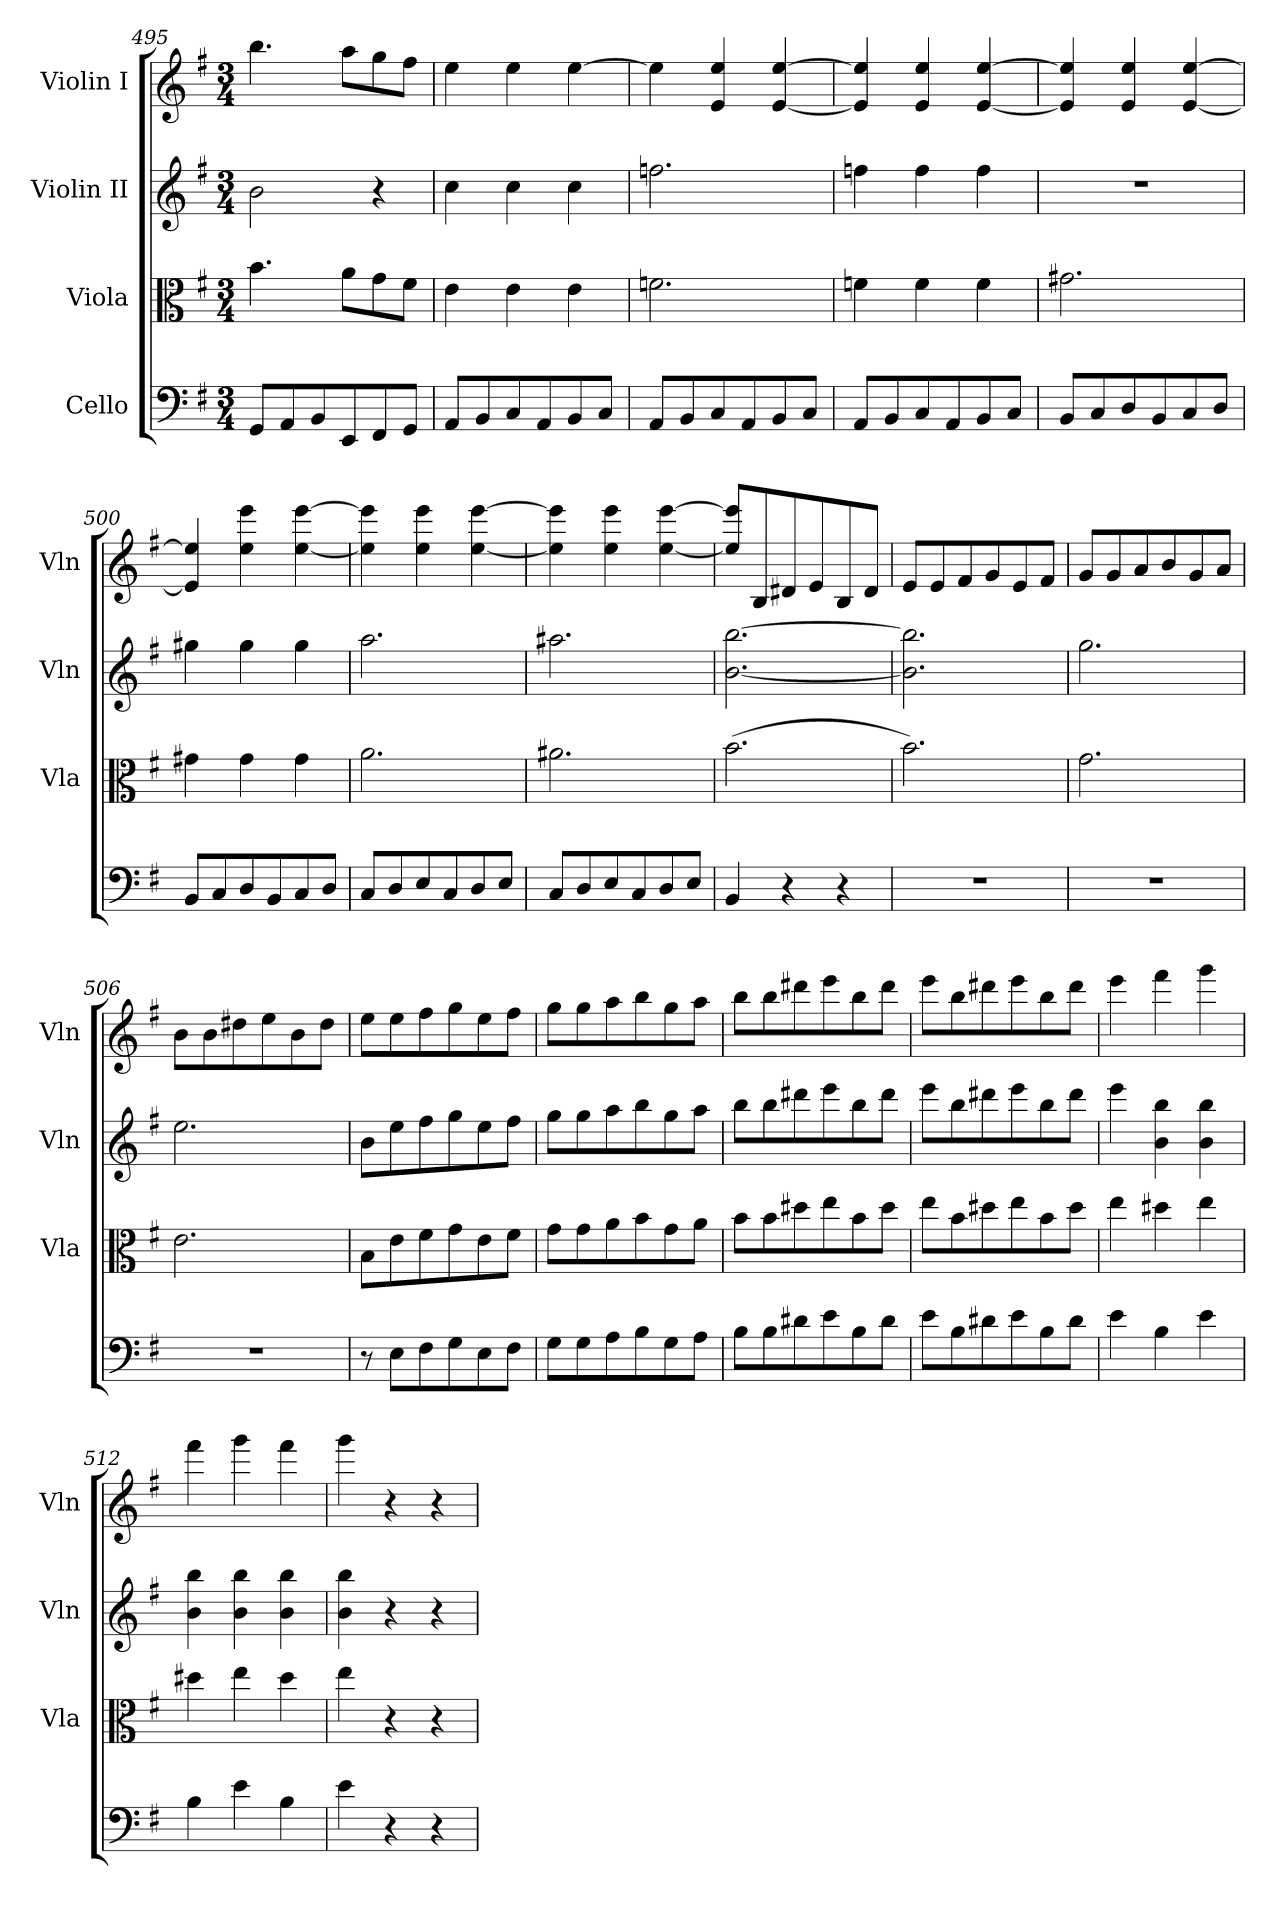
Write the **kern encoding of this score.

**kern	**kern	**kern	**kern
*part4	*part3	*part2	*part1
*staff4	*staff3	*staff2	*staff1
*I"Cello	*I"Viola	*I"Violin II	*I"Violin I
*	*I'Vla	*I'Vln	*I'Vln
*clefF4	*clefC3	*clefG2	*clefG2
*k[f#]	*k[f#]	*k[f#]	*k[f#]
*M3/4	*M3/4	*M3/4	*M3/4
=495	=495	=495	=495
8GG/L	4.b\	2b\	4.bb\
8AA/	.	.	.
8BB/	.	.	.
8EE/	8a\L	.	8aa\L
8FF#/	8g\	4r	8gg\
8GG/J	8f#\J	.	8ff#\J
=496	=496	=496	=496
8AA/L	4e\	4cc\	4ee\
8BB/	.	.	.
8C/	4e\	4cc\	4ee\
8AA/	.	.	.
8BB/	4e\	4cc\	[4ee\
8C/J	.	.	.
=497	=497	=497	=497
8AA/L	2.fn\	2.ffn\	4ee\]
8BB/	.	.	.
8C/	.	.	4e/ 4ee/
8AA/	.	.	.
8BB/	.	.	[4e/ [4ee/
8C/J	.	.	.
!!LO:PB:g=z
=498	=498	=498	=498
8AA/L	4fn\	4ffn\	4e/] 4ee/]
8BB/	.	.	.
8C/	4f\	4ff\	4e/ 4ee/
8AA/	.	.	.
8BB/	4f\	4ff\	[4e/ [4ee/
8C/J	.	.	.
=499	=499	=499	=499
8BB/L	2.g#X\	2.r	4e/] 4ee/]
8C/	.	.	.
8D/	.	.	4e/ 4ee/
8BB/	.	.	.
8C/	.	.	[4e/ [4ee/
8D/J	.	.	.
=500	=500	=500	=500
8BB/L	4g#X\	4gg#X\	4e/] 4ee/]
8C/	.	.	.
8D/	4g#\	4gg#\	4ee\ 4eee\
8BB/	.	.	.
8C/	4g#\	4gg#\	[4ee\ [4eee\
8D/J	.	.	.
=501	=501	=501	=501
8C/L	2.a\	2.aa\	4ee\] 4eee\]
8D/	.	.	.
8E/	.	.	4ee\ 4eee\
8C/	.	.	.
8D/	.	.	[4ee\ [4eee\
8E/J	.	.	.
=502	=502	=502	=502
8C/L	2.a#X\	2.aa#X\	4ee\] 4eee\]
8D/	.	.	.
8E/	.	.	4ee\ 4eee\
8C/	.	.	.
8D/	.	.	[4ee\ [4eee\
8E/J	.	.	.
=503	=503	=503	=503
4BB/	(>2.b\	[2.b\ [2.bb\	8ee/] 8eee/]L
.	.	.	8B/
4r	.	.	8d#X/
.	.	.	8e/
4r	.	.	8B/
.	.	.	8d#/J
=504	=504	=504	=504
2.r	2.b\)	2.b\] 2.bb\]	8e/L
.	.	.	8e/
.	.	.	8f#/
.	.	.	8g/
.	.	.	8e/
.	.	.	8f#/J
=505	=505	=505	=505
2.r	2.g\	2.gg\	8g/L
.	.	.	8g/
.	.	.	8a/
.	.	.	8b/
.	.	.	8g/
.	.	.	8a/J
=506	=506	=506	=506
2.r	2.e\	2.ee\	8b\L
.	.	.	8b\
.	.	.	8dd#X\
.	.	.	8ee\
.	.	.	8b\
.	.	.	8dd#\J
=507	=507	=507	=507
8r	8B\L	8b\L	8ee\L
8E\L	8e\	8ee\	8ee\
8F#\	8f#\	8ff#\	8ff#\
8G\	8g\	8gg\	8gg\
8E\	8e\	8ee\	8ee\
8F#\J	8f#\J	8ff#\J	8ff#\J
=508	=508	=508	=508
8G\L	8g\L	8gg\L	8gg\L
8G\	8g\	8gg\	8gg\
8A\	8a\	8aa\	8aa\
8B\	8b\	8bb\	8bb\
8G\	8g\	8gg\	8gg\
8A\J	8a\J	8aa\J	8aa\J
=509	=509	=509	=509
8B\L	8b\L	8bb\L	8bb\L
8B\	8b\	8bb\	8bb\
8d#X\	8dd#X\	8ddd#X\	8ddd#X\
8e\	8ee\	8eee\	8eee\
8B\	8b\	8bb\	8bb\
8d#\J	8dd#\J	8ddd#\J	8ddd#\J
!!LO:LB:g=z
=510	=510	=510	=510
8e\L	8ee\L	8eee\L	8eee\L
8B\	8b\	8bb\	8bb\
8d#X\	8dd#X\	8ddd#X\	8ddd#X\
8e\	8ee\	8eee\	8eee\
8B\	8b\	8bb\	8bb\
8d#\J	8dd#\J	8ddd#\J	8ddd#\J
=511	=511	=511	=511
4e\	4ee\	4eee\	4eee\
4B\	4dd#X\	4b\ 4bb\	4fff#\
4e\	4ee\	4b\ 4bb\	4ggg\
=512	=512	=512	=512
4B\	4dd#X\	4b\ 4bb\	4fff#\
4e\	4ee\	4b\ 4bb\	4ggg\
4B\	4dd#\	4b\ 4bb\	4fff#\
=513	=513	=513	=513
4e\	4ee\	4b\ 4bb\	4ggg\
4r	4r	4r	4r
4r	4r	4r	4r
=	=	=	=
*-	*-	*-	*-
